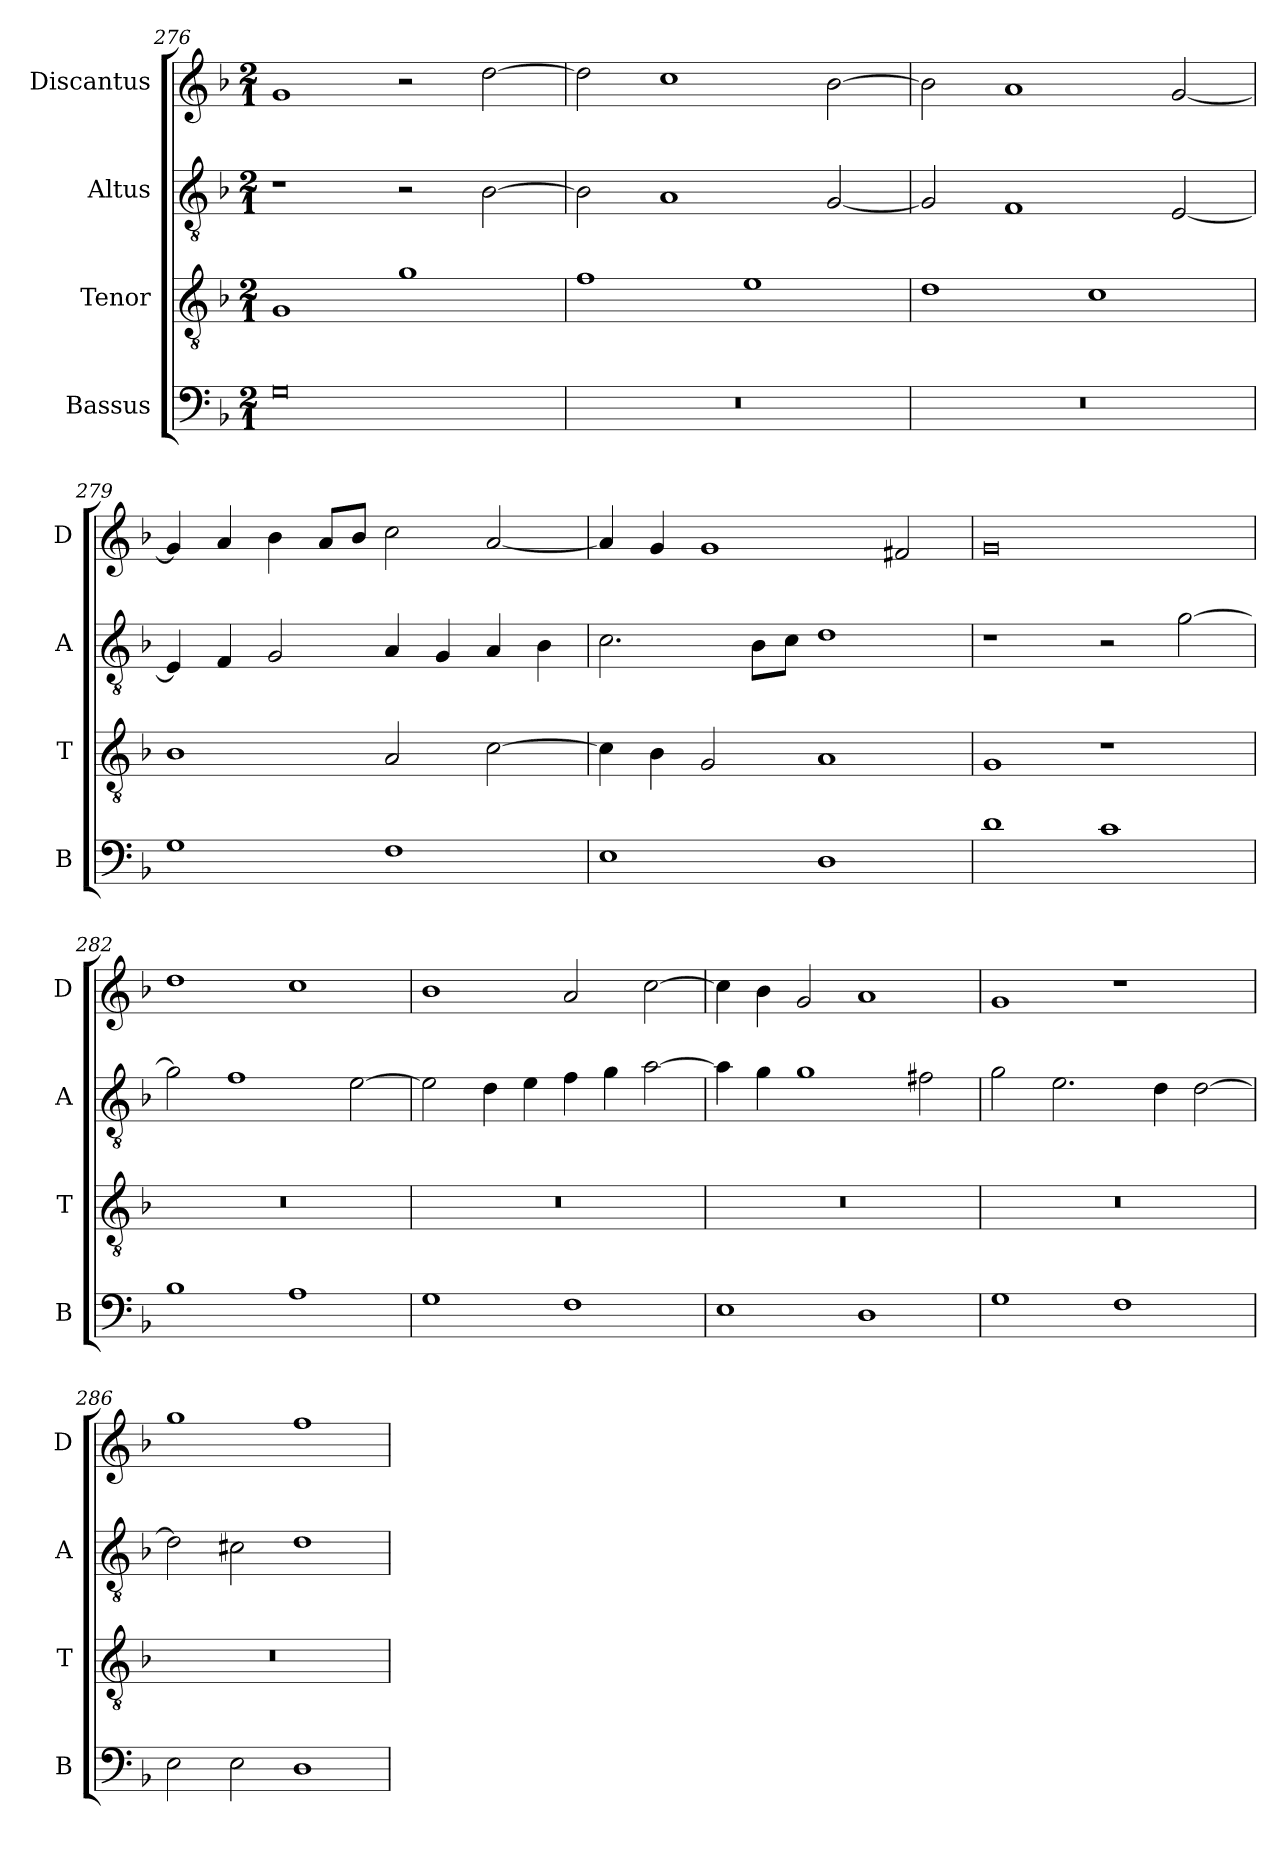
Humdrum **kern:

**kern	**kern	**kern	**kern
*part4	*part3	*part2	*part1
*staff4	*staff3	*staff2	*staff1
*I"Bassus	*I"Tenor	*I"Altus	*I"Discantus
*I'B	*I'T	*I'A	*I'D
*clefF4	*clefGv2	*clefGv2	*clefG2
*k[b-]	*k[b-]	*k[b-]	*k[b-]
*M2/1	*M2/1	*M2/1	*M2/1
=276	=276	=276	=276
0G	1G	1r	1g
.	1g	2r	2r
.	.	[2B-\	[2dd\
=277	=277	=277	=277
0r	1f	2B-\]	2dd\]
.	.	1A	1cc
.	1e	.	.
.	.	[2G/	[2b-\
=278	=278	=278	=278
0r	1d	2G/]	2b-\]
.	.	1F	1a
.	1c	.	.
.	.	[2E/	[2g/
=279	=279	=279	=279
1G	1B-	4E/]	4g/]
.	.	4F/	4a/
.	.	2G/	4b-\
.	.	.	8a/L
.	.	.	8b-/J
1F	2A/	4A/	2cc\
.	.	4G/	.
.	[2c\	4A/	[2a/
.	.	4B-\	.
=280	=280	=280	=280
1E	4c\]	2.c\	4a/]
.	4B-\	.	4g/
.	2G/	.	1g
.	.	8B-\L	.
.	.	8c\J	.
1D	1A	1d	.
.	.	.	2f#X/
=281	=281	=281	=281
1d	1G	1r	0g
1c	1r	2r	.
.	.	[2g\	.
=282	=282	=282	=282
1B-	0r	2g\]	1dd
.	.	1f	.
1A	.	.	1cc
.	.	[2e\	.
=283	=283	=283	=283
1G	0r	2e\]	1b-
.	.	4d\	.
.	.	4e\	.
1F	.	4f\	2a/
.	.	4g\	.
.	.	[2a\	[2cc\
=284	=284	=284	=284
1E	0r	4a\]	4cc\]
.	.	4g\	4b-\
.	.	1g	2g/
1D	.	.	1a
.	.	2f#X\	.
=285	=285	=285	=285
1G	0r	2g\	1g
.	.	2.e\	.
1F	.	.	1r
.	.	4d\	.
.	.	[2d\	.
=286	=286	=286	=286
2E\	0r	2d\]	1gg
2E\	.	2c#X\	.
1D	.	1d	1ff
=	=	=	=
*-	*-	*-	*-
